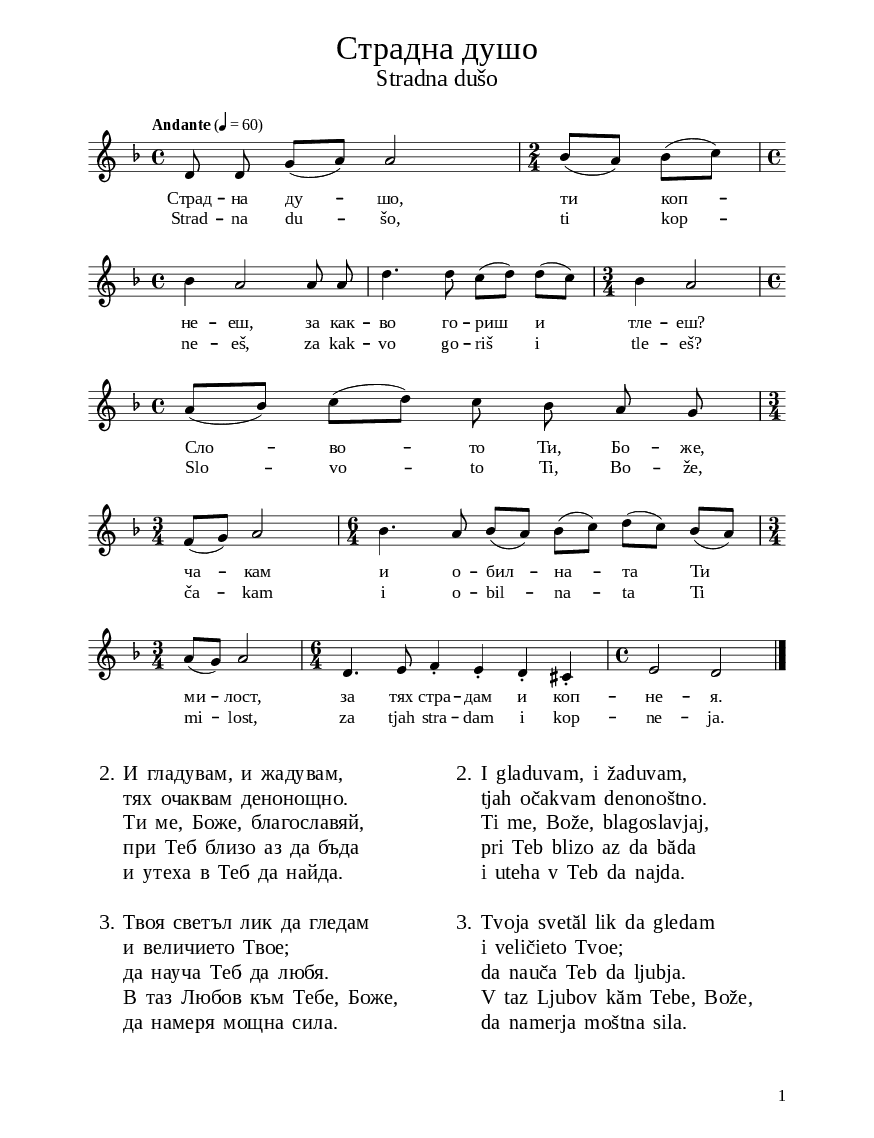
\version "2.24.1"

% include paper part and global functions
\include "include/globals.ily"

\bookpart {
  \label #'ref029
  \tocItem \markup "Страдна душо – Stradna dušo"
  \include "include/bookpart-paper.ily"
  \score {
    \include "include/score-layout.ily"

    \new Voice \absolute {
      \clef treble
      \key d \minor
      \time 4/4
      \tempoFunc "Andante" 4 "60"
      \autoBeamOff
      
      d'8 d' g'8 ([ a' ]) a'2 | \time 2/4 bes'8 ([ a' ])  bes' ([ c'' ])  | \break

      \time 4/4 bes'4 a'2 a'8 a' |
      d''4. d''8 c'' ([ d'' ]) d'' ([ c'' ]) \time 3/4  bes'4 a'2 |\break
      \time 4/4  a'8 ([ bes' ]) c'' ([ d'' ]) c'' bes' a' g' \break |
      \time 3/4  f'8 ([ g' ]) a'2 | \time 6/4  bes'4. a'8 bes' ([ a' ]) bes' ([ c'' ]) d'' ([ c'' ]) bes' ([ a' ]) \break |
      \time 3/4  |a'8 ([ g'8 ]) a'2 | \time 6/4  d'4. e'8 f'4\staccato e'4\staccato d'\staccato cis'\staccato | \time 4/4  e'2 d' | \bar "|." \break

    }

    \addlyrics {
      Страд -- на
      ду -- шо, ти коп -- не -- еш, за как -- во го --
      риш и тле -- еш? Сло -- во -- то Ти, Бо -- же,
      ча -- кам и о -- бил -- на -- та Ти ми -- лост,
      за тях стра -- дам и коп -- не -- я.}
      \addlyrics {
        Strad -- na
        du -- šo, ti kop -- ne -- eš, za kak -- vo go --
        riš i tle -- eš? Slo -- vo -- to Ti, Bo -- že,
        ča -- kam i o -- bil -- na -- ta Ti mi -- lost,
        za tjah stra -- dam i kop -- ne -- ja.}


        \header {
          title = \titleFunc "Страдна душо" "Stradna dušo"
        }

        \midi{}

      } % score



      \markup \fontsize #bgCoupletFontSize {
        \hspace #1
        \override #`(baseline-skip . ,bgCoupletBaselineSkip)
        \column {
          \line {   2. И гладувам, и жадувам,}

          \line {   "   " тях очаквам денонощно.}

          \line {   "   " Ти ме, Боже, благославяй,}

          \line {   "   " при Теб близо аз да бъда}

          \line {   "   " и утеха в Теб да найда.}
          \line { " " }

          \line {   3. Твоя светъл лик да гледам}

          \line {   "   " и величието Твое;}

          \line {   "   " да науча Теб да любя.}

          \line {   "   " В таз Любов към Тебе, Боже,}

          \line {   "   " да намеря мощна сила.}



        }

        \hspace #5
        \override #`(baseline-skip . ,bgCoupletBaselineSkip)
        \column {
          \line {   2. I gladuvam, i žaduvam,}

          \line {   "   " tjah očakvam denonoštno.}

          \line {   "   " Ti me, Bože, blagoslavjaj,}

          \line {   "   " pri Teb blizo az da băda}

          \line {   "   " i uteha v Teb da najda.}
          \line { " " }

          \line {   3. Tvoja svetăl lik da gledam}

          \line {   "   " i veličieto Tvoe;}

          \line {   "   " da nauča Teb da ljubja.}

          \line {   "   " V taz Ljubov kăm Tebe, Bože,}

          \line {   "   " da namerja moštna sila.}



        } %column
      } % markup

      \pageBreak


      \markup \fontsize #bgCoupletFontSize {
        \hspace #1
        \override #`(baseline-skip . ,bgCoupletBaselineSkip)
        \column {


          \line {   4. В подвизи и съвършенство}

          \line {   "   " да познавам милостта Ти,}

          \line {   "   " превеликата Ти тайна,}

          \line {   "   " що разкрива на човека}

          \line {   "   " суетата на живота.}
          \line { " " }
          \line {    5. Всичко грешно на Земята}

          \line {   "   " е преходно, мимолетно.}

          \line {   "   " Само Ти си вечен, Боже,}

          \line {   "   " Тебе хвалим, Тебе славим,}

          \line {   "   " Теб ще славят вековете.}

        }

        \hspace #5
        \override #`(baseline-skip . ,bgCoupletBaselineSkip)
        \column {
          \line {   4. V podvizi i săvăršenstvo}

          \line {   "   " da poznavam milostta Ti,}

          \line {   "   " prevelikata Ti tajna,}

          \line {   "   " što razkriva na čoveka}

          \line {   "   " suetata na života.}
          \line { " " }
          \line {    5. Vsičko grešno na Zemjata}

          \line {   "   " e prehodno, mimoletno.}

          \line {   "   " Samo Ti si večen, Bože,}

          \line {   "   " Tebe hvalim, Tebe slavim,}

          \line {   "   " Teb šte slavjat vekovete.}

        } %column
      } % markup

      \markup \empty-three
      % include foreign translation(s) of the song
      \version "2.22.0"

\markup \fill-line { \fontsize #6 "Leidende Seele" }
\markup \null
\markup \null
\markup \fontsize #+2.5 {
  \hspace #10
  \override #'(baseline-skip . 2)
  \column {
    \line { " " }

    \line {  1.  Leidende Seele, die du dich sehnst:}

    \line {   "   " Wofür brennst und glühst du? }

    \line {   "   "Ich warte auf Dein Wort, oh Gott,}

    \line {   "   "und auf Deine reichliche Barmherzigkeit. }

    \line {   "   "Dafür leide ich, danach sehne ich mich.}

    \line { " " }
    \line {   2.  Und ich hungere und ich dürste, }

    \line {   "   "ich erwarte dies Tag und Nacht. }

    \line {   "   "Segne mich Gott, }

    \line {   "   "auf dass ich Dir nahe bin }

    \line {   "   "und bei Dir Trost finde.}

    \line { " " }
    \line {   3.  Ich schaue Dein lichtvolles Antlitz }

    \line {   "   "und Deine Größe,}

    \line {   "   "auf dass ich Dich lieben lerne. }

    \line {   "   "Möge ich in dieser Liebe Deine machtvolle Kraft finden.}

    \line { " " }
    \line { 4.  In den Heldentaten und der Vollkommenheit }

    \line {   "   "möge ich Deine Barmherzigkeit erkennen,}

    \line {   "   "Dein allmächtiges Geheimnis,}

    \line {   "   "das dem Menschen Eitelkeit des Lebens}

    \line {   "   "offenbart. }

    \line { " " }
    \line {   5. Alles Sündige auf der Erde}

    \line {   "   "ist vergänglich und flüchtig.}

    \line {   "   "Nur Du Gott, bist ewig:}

    \line {   "   "Wir loben Dich, wir lobpreisen Dich,}

    \line {   "   "Dich wird die Ewigkeit lobpreisen.}

  }
}


%{
convert-ly (GNU LilyPond) 2.20.0  convert-ly: Processing `'...
Applying conversion: 2.19.2, 2.19.7, 2.19.11, 2.19.16, 2.19.22,
2.19.24, 2.19.28, 2.19.29, 2.19.32, 2.19.40, 2.19.46, 2.19.49,
2.19.80, 2.20.0
%}


    } % bookpart
